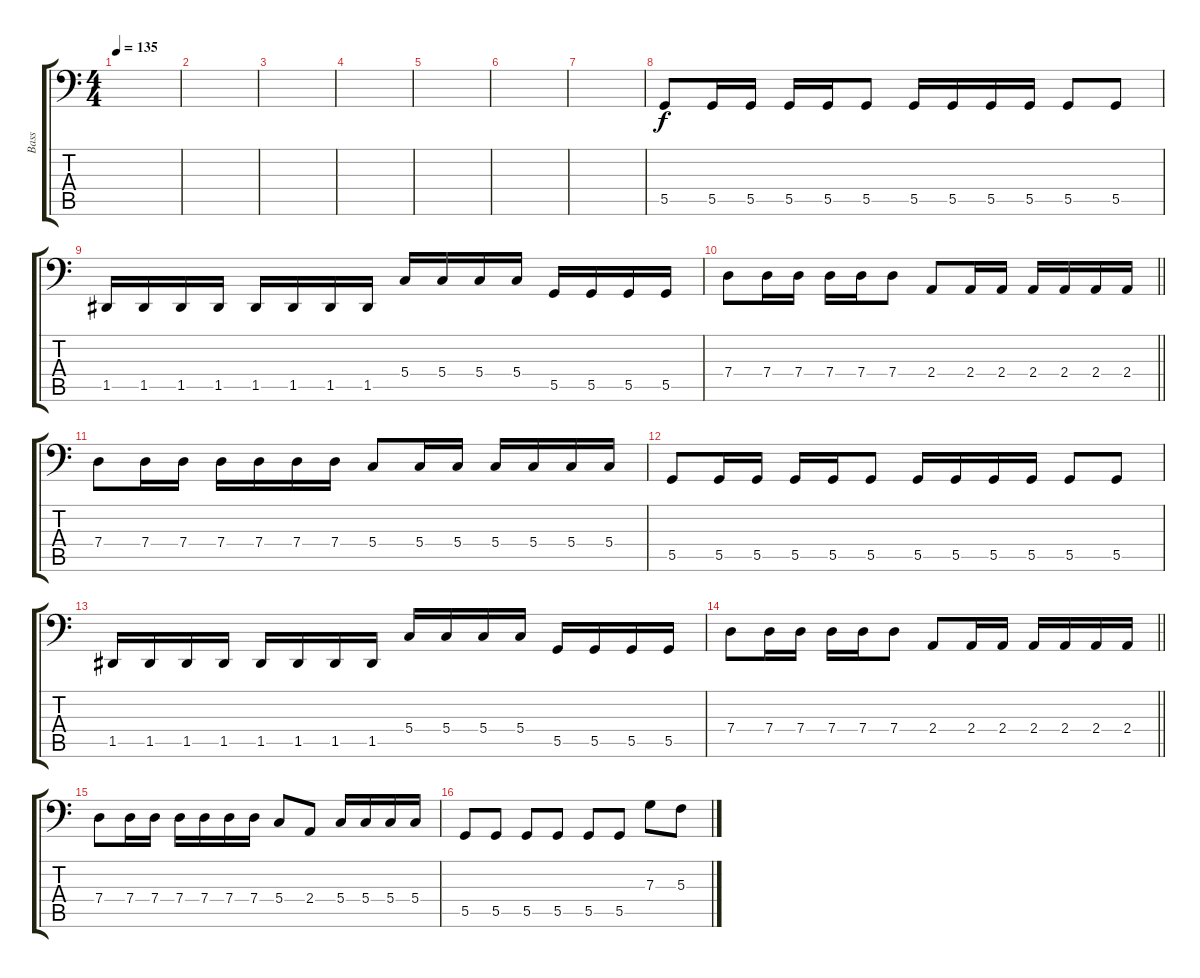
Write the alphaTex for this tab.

\track ("Bass" "Bass") {instrument electricbasspick}
\staff {score tabs}
\tuning (Bb2 F2 C2 G1 D1 A0) {hide}
\ts (4 4)
\tempo 135
\clef f4
\ks c
|
|
|
|
|
|
|
5.5.8 5.5.16 5.5.16 5.5.16 5.5.16 5.5.8 5.5.16 5.5.16 5.5.16 5.5.16 5.5.8 5.5.8 |
1.5.16 1.5.16 1.5.16 1.5.16 1.5.16 1.5.16 1.5.16 1.5.16 5.4.16 5.4.16 5.4.16 5.4.16 5.5.16 5.5.16 5.5.16 5.5.16 |
\barLineRight lightlight
7.4.8 7.4.16 7.4.16 7.4.16 7.4.16 7.4.8 2.4.8 2.4.16 2.4.16 2.4.16 2.4.16 2.4.16 2.4.16 |
7.4.8 7.4.16 7.4.16 7.4.16 7.4.16 7.4.16 7.4.16 5.4.8 5.4.16 5.4.16 5.4.16 5.4.16 5.4.16 5.4.16 |
5.5.8 5.5.16 5.5.16 5.5.16 5.5.16 5.5.8 5.5.16 5.5.16 5.5.16 5.5.16 5.5.8 5.5.8 |
1.5.16 1.5.16 1.5.16 1.5.16 1.5.16 1.5.16 1.5.16 1.5.16 5.4.16 5.4.16 5.4.16 5.4.16 5.5.16 5.5.16 5.5.16 5.5.16 |
\barLineRight lightlight
7.4.8 7.4.16 7.4.16 7.4.16 7.4.16 7.4.8 2.4.8 2.4.16 2.4.16 2.4.16 2.4.16 2.4.16 2.4.16 |
7.4.8 7.4.16 7.4.16 7.4.16 7.4.16 7.4.16 7.4.16 5.4.8 2.4.8 5.4.16 5.4.16 5.4.16 5.4.16 |
5.5.8 5.5.8 5.5.8 5.5.8 5.5.8 5.5.8 7.3.8 5.3.8
